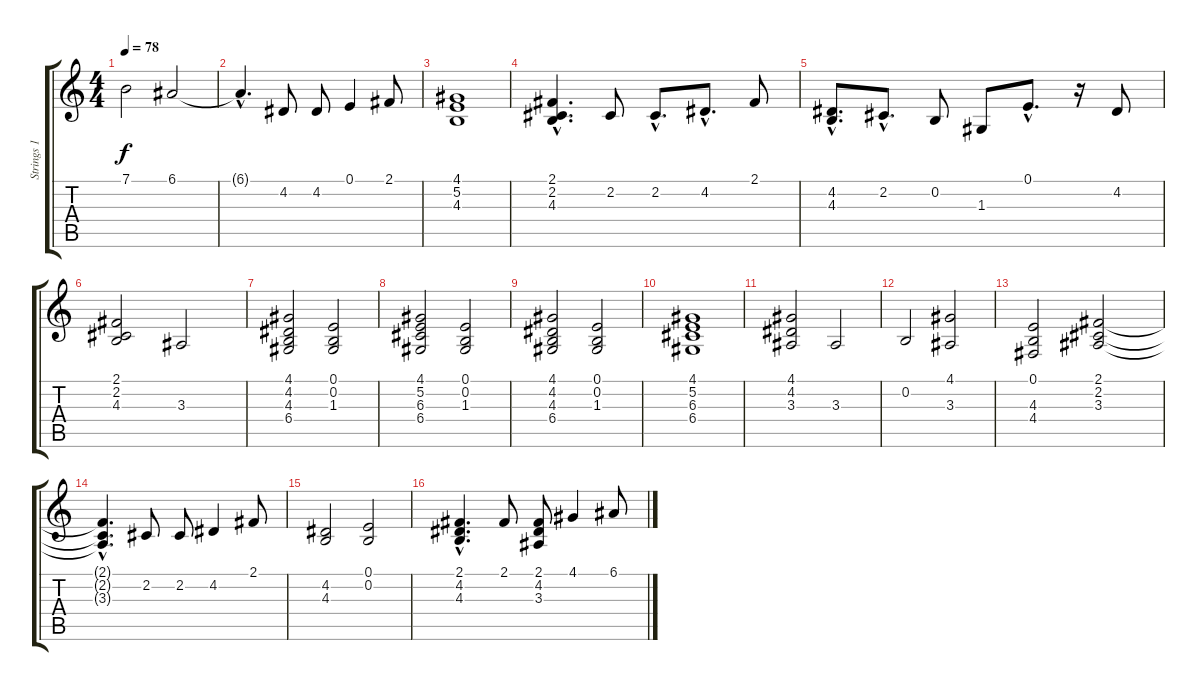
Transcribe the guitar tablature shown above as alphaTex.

\track ("Strings 1" "Strings 1") {instrument stringensemble1}
\staff {score tabs}
\tuning (E4 B3 G3 D3 A2 E2) {hide}
\ts (4 4)
\tempo 78
\clef g2
\ks c
7.1.2{dy f} 6.1.2 |
6.1{hac t}.4{d} 4.2.8 4.2.8 0.1.4 2.1.8 |
(4.1 5.2 4.3).1 |
(2.1{hac} 2.2{hac} 4.3{hac}).4{d} 2.2.8 2.2{hac}.8{d} 4.2{hac}.8{d} 2.1.8 |
(4.2{hac} 4.3{hac}).8{d} 2.2{hac}.8{d} 0.2.8 1.3.8 0.1{hac}.8{d} r.16 4.2.8 |
(2.1 2.2 4.3).2 3.3.2 |
(4.1 4.2 4.3 6.4).2 (0.1 0.2 1.3).2 |
(4.1 5.2 6.3 6.4).2 (0.1 0.2 1.3).2 |
(4.1 4.2 4.3 6.4).2 (0.1 0.2 1.3).2 |
(4.1 5.2 6.3 6.4).1 |
(4.1 4.2 3.3).2 3.3.2 |
0.2.2 (4.1 3.3).2 |
(0.1 4.3 4.4).2 (2.1 2.2 3.3).2 |
(2.1{hac t} 2.2{hac t} 3.3{hac t}).4{d} 2.2.8 2.2.8 4.2.4 2.1.8 |
(4.2 4.3).2 (0.1 0.2).2 |
(2.1{hac} 4.2 4.3).4{d} 2.1.8 (2.1 4.2 3.3).8 4.1.4 6.1.8
